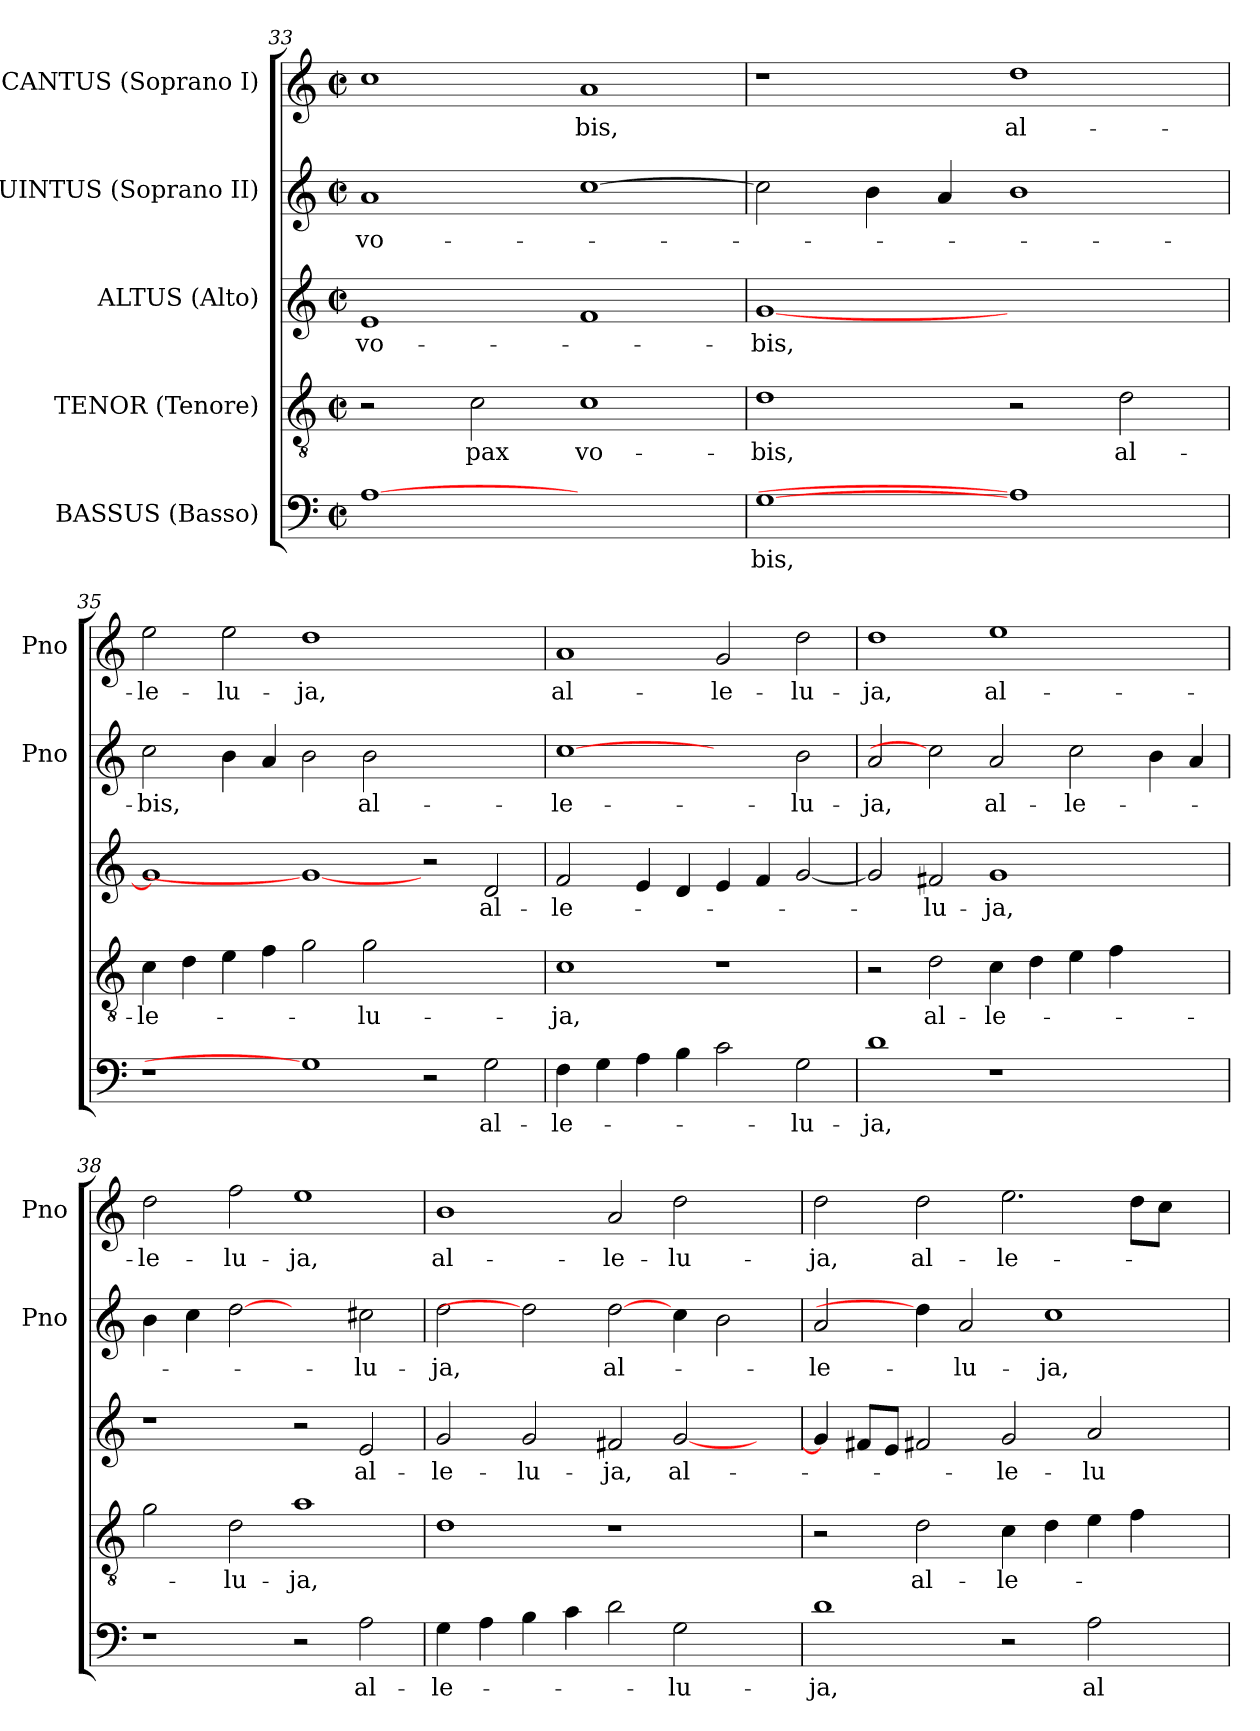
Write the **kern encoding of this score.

**kern	**text	**kern	**text	**kern	**text	**kern	**text	**kern	**text
*part5	*part5	*part4	*part4	*part3	*part3	*part2	*part2	*part1	*part1
*staff5	*staff5	*staff4	*staff4	*staff3	*staff3	*staff2	*staff2	*staff1	*staff1
*I"BASSUS (Basso)	*	*I"TENOR (Tenore)	*	*I"ALTUS (Alto)	*	*I"QUINTUS (Soprano II)	*	*I"CANTUS (Soprano I)	*
*	*	*	*	*	*	*I'Pno	*	*I'Pno	*
*clefF4	*	*clefGv2	*	*clefG2	*	*clefG2	*	*clefG2	*
*k[]	*	*k[]	*	*k[]	*	*k[]	*	*k[]	*
*C:	*	*C:	*	*C:	*	*C:	*	*C:	*
*M2/2	*	*M2/2	*	*M2/2	*	*M2/2	*	*M2/2	*
*met(c|)	*	*met(c|)	*	*met(c|)	*	*met(c|)	*	*met(c|)	*
=33	=33	=33	=33	=33	=33	=33	=33	=33	=33
[1A	.	2r	.	1e	vo-	1a	vo-	1cc	.
.	.	2c\	pax	.	.	.	.	.	.
1ryy	.	1c	vo-	1f	.	[1cc	.	1a	-bis,
=34	=34	=34	=34	=34	=34	=34	=34	=34	=34
[1G	-bis,	1d	-bis,	[1g	-bis,	2cc\]	.	1r	.
.	.	.	.	.	.	4b\	.	.	.
.	.	.	.	.	.	4a/	.	.	.
1A]	.	2r	.	1ryy	.	1b	.	1dd	al-
.	.	2d\	al-	.	.	.	.	.	.
=35	=35	=35	=35	=35	=35	=35	=35	=35	=35
1r	.	4c\	-le-	1g]	.	2cc\	-bis,	2ee\	-le-
.	.	4d\	.	.	.	.	.	.	.
.	.	4e\	.	.	.	4b\	.	2ee\	-lu-
.	.	4f\	.	.	.	4a/	.	.	.
1G]	.	2g\	.	1g_	.	2b\	.	1dd	-ja,
.	.	2g\	-lu-	.	.	2b\	al-	.	.
2r	.	1ryy	.	2r	.	1ryy	.	1ryy	.
2G\	al-	.	.	2d/	al-	.	.	.	.
!!LO:PB:g=z
=36	=36	=36	=36	=36	=36	=36	=36	=36	=36
4F\	-le-	1c	-ja,	2f/	-le-	[1cc	-le-	1a	al-
4G\	.	.	.	.	.	.	.	.	.
4A\	.	.	.	4e/	.	.	.	.	.
4B\	.	.	.	4d/	.	.	.	.	.
2c\	.	1r	.	4e/	.	2ryy	.	2g/	-le-
.	.	.	.	4f/	.	.	.	.	.
2G\	-lu-	.	.	[2g/	.	2b\	-lu-	2dd\	-lu-
=37	=37	=37	=37	=37	=37	=37	=37	=37	=37
1d	-ja,	2r	.	2g/]	.	2a/	-ja,	1dd	-ja,
.	.	2d\	al-	2f#/	-lu-	2cc]	.	.	.
1r	.	4c\	-le-	1g	-ja,	2a/	al-	1ee	al-
.	.	4d\	.	.	.	.	.	.	.
.	.	4e\	.	.	.	2cc\	-le-	.	.
.	.	4f\	.	.	.	.	.	.	.
2ryy	.	2ryy	.	2ryy	.	4b\	.	2ryy	.
.	.	.	.	.	.	4a/	.	.	.
=38	=38	=38	=38	=38	=38	=38	=38	=38	=38
1r	.	2g\	.	1r	.	4b\	.	2dd\	-le-
.	.	.	.	.	.	4cc\	.	.	.
.	.	2d\	-lu-	.	.	[2dd	.	2ff\	-lu-
2r	.	1a	-ja,	2r	.	2ryy	.	1ee	-ja,
2A\	al-	.	.	2e/	al-	2cc#\	-lu-	.	.
=39	=39	=39	=39	=39	=39	=39	=39	=39	=39
4G\	-le-	1d	.	2g/	-le-	2dd\	-ja,	1b	al-
4A\	.	.	.	.	.	.	.	.	.
4B\	.	.	.	2g/	-lu-	2dd]	.	.	.
4c\	.	.	.	.	.	.	.	.	.
2d\	.	1r	.	2f#X/	-ja,	[2dd\	al-	2a/	-le-
2G\	-lu-	.	.	[2g/	al-	4cc\	.	2dd\	-lu-
.	.	.	.	.	.	2b\	.	.	.
4ryy	.	4ryy	.	4ryy	.	.	.	4ryy	.
=40	=40	=40	=40	=40	=40	=40	=40	=40	=40
1d	-ja,	2r	.	4g/]	.	2a/	-le-	2dd\	-ja,
.	.	.	.	8f#/L	.	.	.	.	.
.	.	.	.	8e/J	.	.	.	.	.
.	.	2d\	al-	2f#X/	.	4dd\]	.	2dd\	al-
.	.	.	.	.	.	2a/	-lu-	.	.
2r	.	4c\	-le-	2g/	-le-	.	.	2.ee\	-le-
.	.	4d\	.	.	.	1cc	-ja,	.	.
2A\	al-	4e\	.	2a/	-lu-	.	.	.	.
.	.	4f\	.	.	.	.	.	8dd\L	.
.	.	.	.	.	.	.	.	8cc\J	.
4ryy	.	4ryy	.	4ryy	.	.	.	4ryy	.
=	=	=	=	=	=	=	=	=	=
*-	*-	*-	*-	*-	*-	*-	*-	*-	*-
